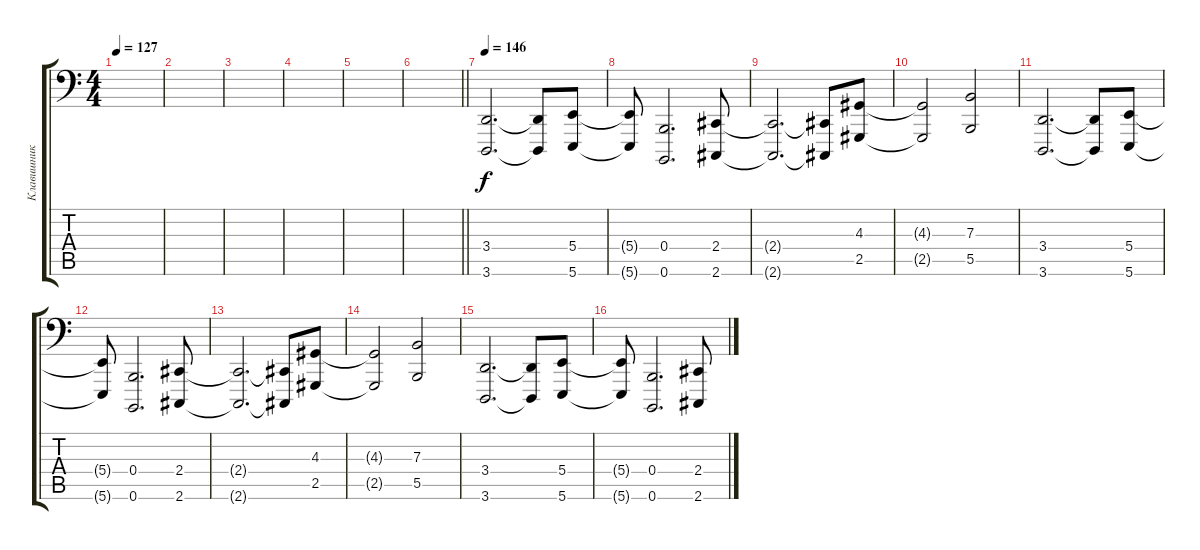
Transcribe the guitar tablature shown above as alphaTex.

\track ("Клавишник" "Клавишник") {instrument brightacousticpiano}
\staff {score tabs}
\tuning (Db3 Ab2 E2 B1 Gb1 B0) {hide}
\ts (4 4)
\tempo 127
\clef f4
\ks c
|
|
|
|
|
\barLineRight lightlight
|
\tempo 146
(3.4 3.6).2{d} (3.4{t} 3.6{t}).8 (5.4 5.6).8 |
(5.4{t} 5.6{t}).8 (0.4 0.6).2{d} (2.4 2.6).8 |
(2.4{t} 2.6{t}).2{d} (2.4{t} 2.6{t}).8 (4.3 2.5).8 |
(4.3{t} 2.5{t}).2 (7.3 5.5).2 |
(3.4 3.6).2{d} (3.4{t} 3.6{t}).8 (5.4 5.6).8 |
(5.4{t} 5.6{t}).8 (0.4 0.6).2{d} (2.4 2.6).8 |
(2.4{t} 2.6{t}).2{d} (2.4{t} 2.6{t}).8 (4.3 2.5).8 |
(4.3{t} 2.5{t}).2 (7.3 5.5).2 |
(3.4 3.6).2{d} (3.4{t} 3.6{t}).8 (5.4 5.6).8 |
(5.4{t} 5.6{t}).8 (0.4 0.6).2{d} (2.4 2.6).8
